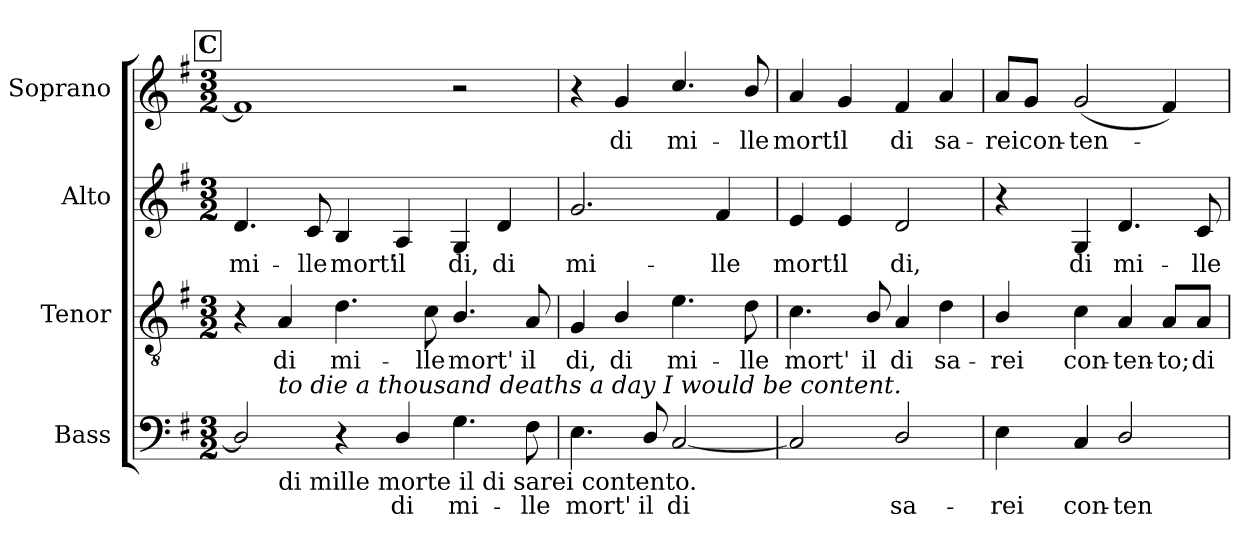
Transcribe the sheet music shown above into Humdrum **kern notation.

**kern	**text	**kern	**text	**kern	**text	**kern	**text
*part4	*part4	*part3	*part3	*part2	*part2	*part1	*part1
*staff4	*staff4	*staff3	*staff3	*staff2	*staff2	*staff1	*staff1
*I"Bass	*	*I"Tenor	*	*I"Alto	*	*I"Soprano	*
*I'B.	*	*I'T.	*	*I'A.	*	*I'S.	*
*clefF4	*	*clefGv2	*	*clefG2	*	*clefG2	*
*	*	*ITrd7c12	*	*	*	*	*
*k[f#]	*	*k[f#]	*	*k[f#]	*	*k[f#]	*
*G:	*	*G:	*	*G:	*	*G:	*
*M3/2	*	*M3/2	*	*M3/2	*	*M3/2	*
!!LO:REH:place=s1:B:color=#000000:enc=box:fs=14.284:t=C
=32	=32	=32	=32	=32	=32	=32	=32
!	!	!	!	!	!LO:LY:b:color=#000000	!	!
*^	*	*	*	*	*	*	*
2Di/]	4ryy	.	4r	.	4.di/	mi-	1f#i]	.
!	!LO:TX:b:t=di mille morte il di sarei contento.	!	!	!	!	!	!	!
!	!LO:TX:i:t=to die a thousand deaths a day I would be content.	!	!	!	!	!	!	!
!	!	!	!	!LO:LY:b:color=#000000	!	!	!	!
.	1ryy	.	4AAi/	di	.	.	.	.
!	!	!	!	!	!	!LO:LY:b:color=#000000	!	!
.	.	.	.	.	8ci/	-lle	.	.
!	!	!	!	!LO:LY:b:color=#000000	!	!	!	!
!	!	!	!	!	!	!LO:LY:b:color=#000000	!	!
4r	.	.	4.Di\	mi-	4Bi/	mort'	.	.
!	!	!LO:LY:b:color=#000000	!	!	!	!	!	!
!	!	!	!	!	!	!LO:LY:b:color=#000000	!	!
4Di/	.	di	.	.	4Ai/	il	.	.
!	!	!	!	!LO:LY:b:color=#000000	!	!	!	!
.	.	.	8Ci\	-lle	.	.	.	.
!	!	!LO:LY:b:color=#000000	!	!	!	!	!	!
!	!	!	!	!LO:LY:b:color=#000000	!	!	!	!
!	!	!	!	!	!	!LO:LY:b:color=#000000	!	!
4.Gi\	.	mi-	4.BBi/	mort'	4Gi/	di,	2r	.
!	!	!	!	!	!	!LO:LY:b:color=#000000	!	!
.	4ryy	.	.	.	4di/	di	.	.
!	!	!LO:LY:b:color=#000000	!	!	!	!	!	!
!	!	!	!	!LO:LY:b:color=#000000	!	!	!	!
8F#i\	.	-lle	8AAi/	il	.	.	.	.
*v	*v	*	*	*	*	*	*	*
=33	=33	=33	=33	=33	=33	=33	=33
*^	*	*	*	*	*	*	*
!	!	!LO:LY:b:color=#000000	!	!	!	!	!	!
*v	*v	*	*	*	*	*	*	*
*^	*	*	*	*	*	*	*
!	!	!	!	!LO:LY:b:color=#000000	!	!	!	!
*v	*v	*	*	*	*	*	*	*
*^	*	*	*	*	*	*	*
!	!	!	!	!	!	!LO:LY:b:color=#000000	!	!
*v	*v	*	*	*	*	*	*	*
4.Ei\	mort'	4GGi/	di,	2.gi/	mi-	4r	.
!	!	!	!LO:LY:b:color=#000000	!	!	!	!
!	!	!	!	!	!	!	!LO:LY:b:color=#000000
.	.	4BBi/	di	.	.	4gi/	di
!	!LO:LY:b:color=#000000	!	!	!	!	!	!
8Di/	il	.	.	.	.	.	.
!	!LO:LY:b:color=#000000	!	!	!	!	!	!
!	!	!	!LO:LY:b:color=#000000	!	!	!	!
!	!	!	!	!	!	!	!LO:LY:b:color=#000000
[<2Ci/	di	4.Ei\	mi-	.	.	4.cci/	mi-
!	!	!	!	!	!LO:LY:b:color=#000000	!	!
.	.	.	.	4f#i/	-lle	.	.
!	!	!	!LO:LY:b:color=#000000	!	!	!	!
!	!	!	!	!	!	!	!LO:LY:b:color=#000000
.	.	8Di\	-lle	.	.	8bi/	-lle
=34	=34	=34	=34	=34	=34	=34	=34
!	!	!	!LO:LY:b:color=#000000	!	!	!	!
!	!	!	!	!	!LO:LY:b:color=#000000	!	!
!	!	!	!	!	!	!	!LO:LY:b:color=#000000
2Ci/]	.	4.Ci\	mort'	4ei/	mort'	4ai/	mort'
!	!	!	!	!	!LO:LY:b:color=#000000	!	!
!	!	!	!	!	!	!	!LO:LY:b:color=#000000
.	.	.	.	4ei/	il	4gi/	il
!	!	!	!LO:LY:b:color=#000000	!	!	!	!
.	.	8BBi/	il	.	.	.	.
!	!LO:LY:b:color=#000000	!	!	!	!	!	!
!	!	!	!LO:LY:b:color=#000000	!	!	!	!
!	!	!	!	!	!LO:LY:b:color=#000000	!	!
!	!	!	!	!	!	!	!LO:LY:b:color=#000000
2Di/	sa-	4AAi/	di	2di/	di,	4f#i/	di
!	!	!	!LO:LY:b:color=#000000	!	!	!	!
!	!	!	!	!	!	!	!LO:LY:b:color=#000000
.	.	4Di\	sa-	.	.	4ai/	sa-
=35	=35	=35	=35	=35	=35	=35	=35
!	!LO:LY:b:color=#000000	!	!	!	!	!	!
!	!	!	!LO:LY:b:color=#000000	!	!	!	!
!	!	!	!	!	!	!	!LO:LY:b:color=#000000
4Ei\	-rei	4BBi/	-rei	4r	.	8ai/L	-rei
!	!	!	!	!	!	!	!LO:LY:b:color=#000000
.	.	.	.	.	.	8gi/J	con-
!	!LO:LY:b:color=#000000	!	!	!	!	!	!
!	!	!	!LO:LY:b:color=#000000	!	!	!	!
!	!	!	!	!	!LO:LY:b:color=#000000	!	!
!	!	!	!	!	!	!	!LO:LY:b:color=#000000
4Ci/	con-	4Ci\	con-	4Gi/	di	(2gi/	-ten-
!	!LO:LY:b:color=#000000	!	!	!	!	!	!
!	!	!	!LO:LY:b:color=#000000	!	!	!	!
!	!	!	!	!	!LO:LY:b:color=#000000	!	!
2Di/	-ten-	4AAi/	-ten-	4.di/	mi-	.	.
!	!	!	!LO:LY:b:color=#000000	!	!	!	!
.	.	8AAi/L	-to;	.	.	4f#i/)	.
!	!	!	!LO:LY:b:color=#000000	!	!	!	!
!	!	!	!	!	!LO:LY:b:color=#000000	!	!
.	.	8AAi/J	di	8ci/	-lle	.	.
=	=	=	=	=	=	=	=
*-	*-	*-	*-	*-	*-	*-	*-
